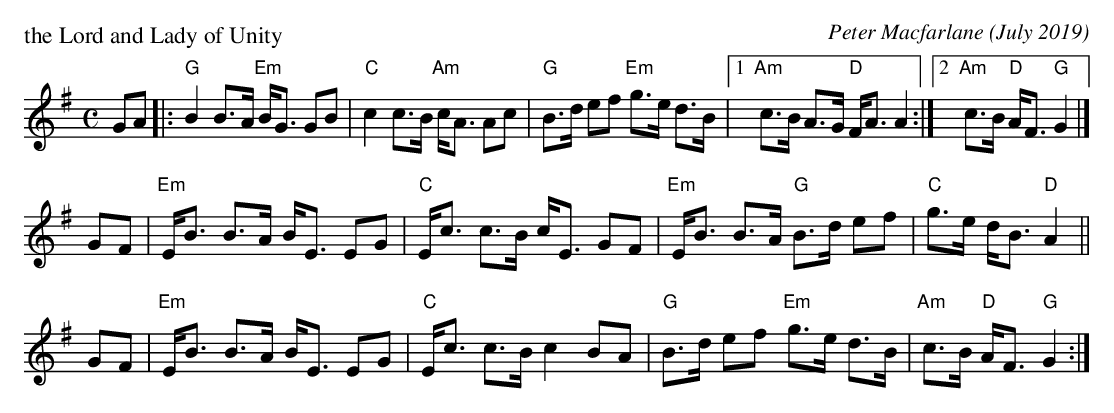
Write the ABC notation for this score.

X:1
P: the Lord and Lady of Unity
C: Peter Macfarlane (July 2019)
M: C
L: 1/8
K: G
GA |:\
"G"B2 B>A "Em"B<G GB | "C"c2 c>B "Am"c<A Ac |\
"G"B>d ef "Em"g>e d>B |[1 "Am"c>B A>G "D"F<A A2 :|2 "Am"c>B "D"A<F "G"G2 |]
GF |\
"Em"E<B B>A B<E EG | "C"E<c c>B c<E GF |\
"Em"E<B B>A "G"B>d ef | "C"g>e d<B "D"A2 ||
GF |\
"Em"E<B B>A B<E EG | "C"E<c c>B c2 BA |\
"G"B>d ef "Em"g>e d>B | "Am"c>B "D"A<F "G"G2 :|
